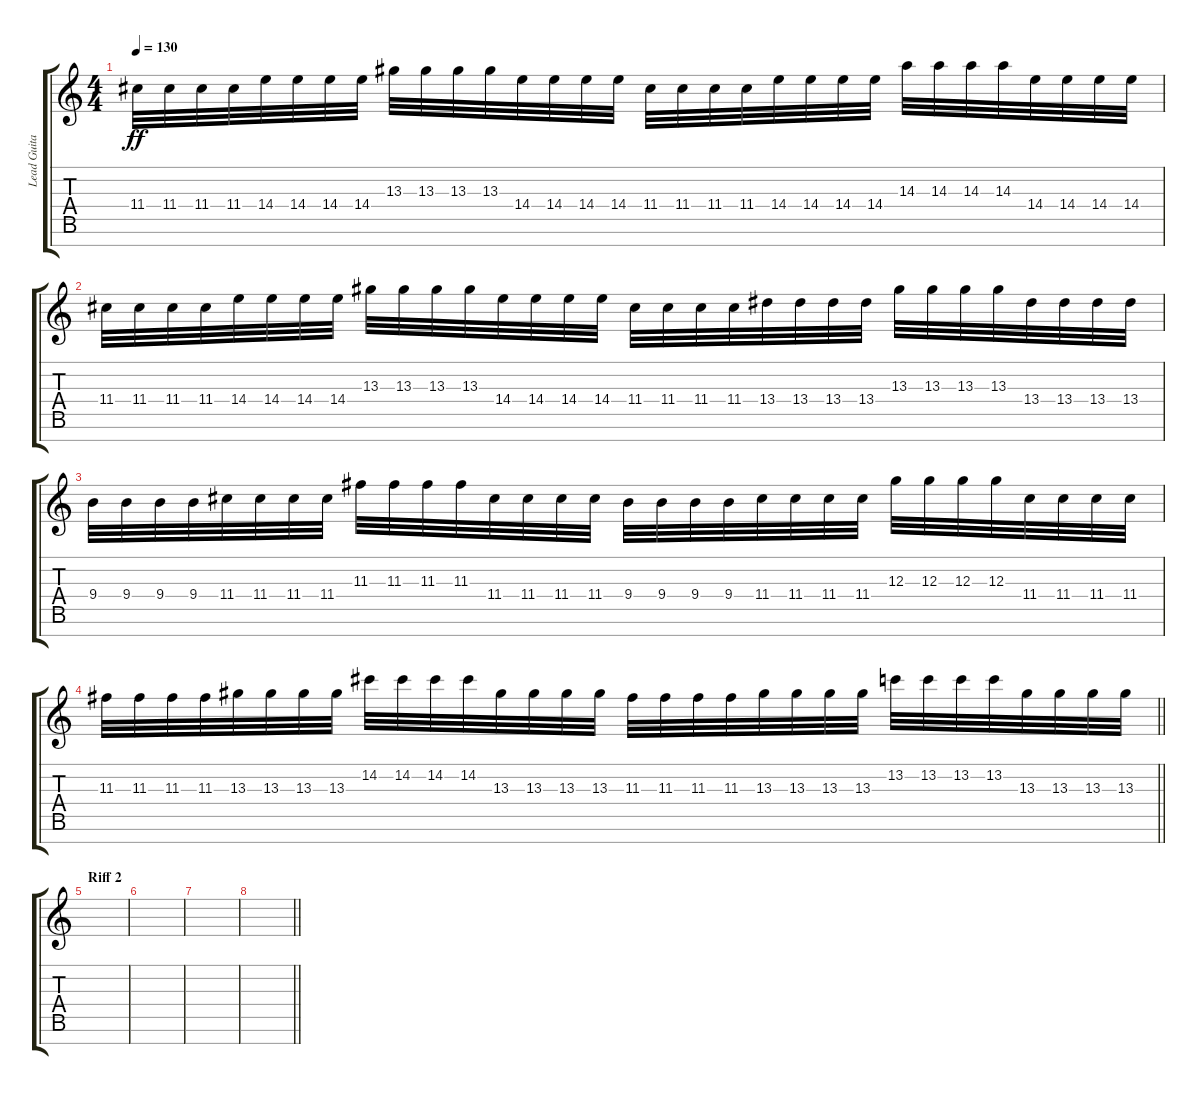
\track ("Lead Guitar" "Lead Guita") {instrument distortionguitar}
\staff {score tabs}
\tuning (E4 B3 G3 D3 A2 E2 B1) {hide}
\ts (4 4)
\tempo 130
\clef g2
\ks c
11.4.32{dy ff} 11.4.32 11.4.32 11.4.32 14.4.32 14.4.32 14.4.32 14.4.32 13.3.32 13.3.32 13.3.32 13.3.32 14.4.32 14.4.32 14.4.32 14.4.32 11.4.32 11.4.32 11.4.32 11.4.32 14.4.32 14.4.32 14.4.32 14.4.32 14.3.32 14.3.32 14.3.32 14.3.32 14.4.32 14.4.32 14.4.32 14.4.32 |
11.4.32 11.4.32 11.4.32 11.4.32 14.4.32 14.4.32 14.4.32 14.4.32 13.3.32 13.3.32 13.3.32 13.3.32 14.4.32 14.4.32 14.4.32 14.4.32 11.4.32 11.4.32 11.4.32 11.4.32 13.4.32 13.4.32 13.4.32 13.4.32 13.3.32 13.3.32 13.3.32 13.3.32 13.4.32 13.4.32 13.4.32 13.4.32 |
9.4.32 9.4.32 9.4.32 9.4.32 11.4.32 11.4.32 11.4.32 11.4.32 11.3.32 11.3.32 11.3.32 11.3.32 11.4.32 11.4.32 11.4.32 11.4.32 9.4.32 9.4.32 9.4.32 9.4.32 11.4.32 11.4.32 11.4.32 11.4.32 12.3.32 12.3.32 12.3.32 12.3.32 11.4.32 11.4.32 11.4.32 11.4.32 |
\barLineRight lightlight
11.3.32 11.3.32 11.3.32 11.3.32 13.3.32 13.3.32 13.3.32 13.3.32 14.2.32 14.2.32 14.2.32 14.2.32 13.3.32 13.3.32 13.3.32 13.3.32 11.3.32 11.3.32 11.3.32 11.3.32 13.3.32 13.3.32 13.3.32 13.3.32 13.2.32 13.2.32 13.2.32 13.2.32 13.3.32 13.3.32 13.3.32 13.3.32 |
\section ("" "Riff 2")
|
|
|
\barLineRight lightlight
